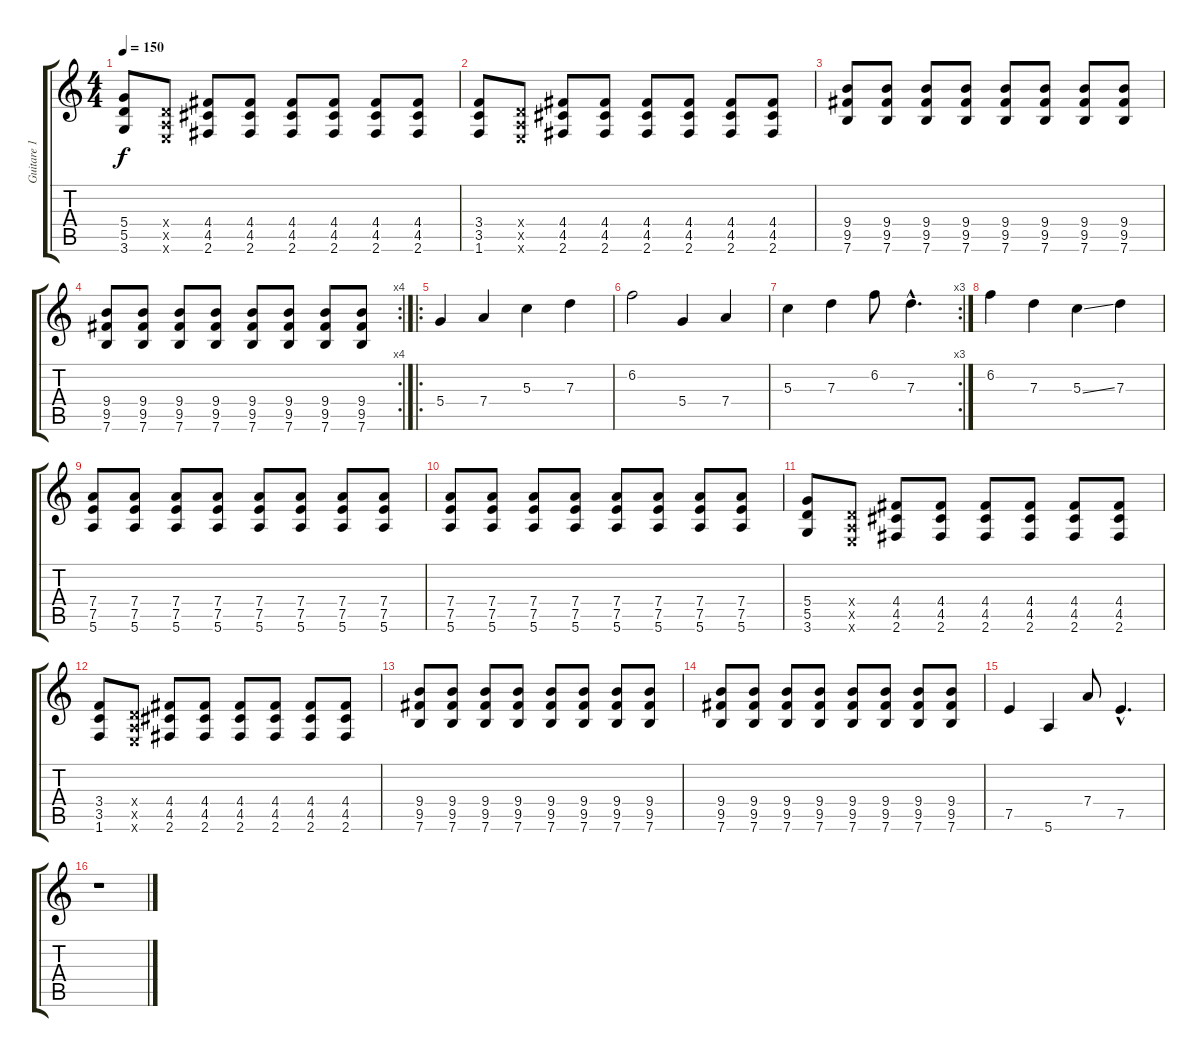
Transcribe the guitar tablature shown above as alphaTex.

\track ("Guitare 1" "Guitare 1") {instrument distortionguitar}
\staff {score tabs}
\tuning (E4 B3 G3 D3 A2 E2) {hide}
\ts (4 4)
\tempo 150
\clef g2
\ks c
(5.4 5.5 3.6).8{dy f} (0.4{x} 0.5{x} 0.6{x}).8 (4.4 4.5 2.6).8 (4.4 4.5 2.6).8 (4.4 4.5 2.6).8 (4.4 4.5 2.6).8 (4.4 4.5 2.6).8 (4.4 4.5 2.6).8 |
(3.4 3.5 1.6).8 (0.4{x} 0.5{x} 0.6{x}).8 (4.4 4.5 2.6).8 (4.4 4.5 2.6).8 (4.4 4.5 2.6).8 (4.4 4.5 2.6).8 (4.4 4.5 2.6).8 (4.4 4.5 2.6).8 |
(9.4 9.5 7.6).8 (9.4 9.5 7.6).8 (9.4 9.5 7.6).8 (9.4 9.5 7.6).8 (9.4 9.5 7.6).8 (9.4 9.5 7.6).8 (9.4 9.5 7.6).8 (9.4 9.5 7.6).8 |
\rc 4
(9.4 9.5 7.6).8 (9.4 9.5 7.6).8 (9.4 9.5 7.6).8 (9.4 9.5 7.6).8 (9.4 9.5 7.6).8 (9.4 9.5 7.6).8 (9.4 9.5 7.6).8 (9.4 9.5 7.6).8 |
\ro
5.4.4 7.4.4 5.3.4 7.3.4 |
6.2.2 5.4.4 7.4.4 |
\rc 3
5.3.4 7.3.4 6.2.8 7.3{hac}.4{d} |
6.2.4 7.3.4 5.3{ss}.4 7.3.4 |
(7.4 7.5 5.6).8 (7.4 7.5 5.6).8 (7.4 7.5 5.6).8 (7.4 7.5 5.6).8 (7.4 7.5 5.6).8 (7.4 7.5 5.6).8 (7.4 7.5 5.6).8 (7.4 7.5 5.6).8 |
(7.4 7.5 5.6).8 (7.4 7.5 5.6).8 (7.4 7.5 5.6).8 (7.4 7.5 5.6).8 (7.4 7.5 5.6).8 (7.4 7.5 5.6).8 (7.4 7.5 5.6).8 (7.4 7.5 5.6).8 |
(5.4 5.5 3.6).8 (0.4{x} 0.5{x} 0.6{x}).8 (4.4 4.5 2.6).8 (4.4 4.5 2.6).8 (4.4 4.5 2.6).8 (4.4 4.5 2.6).8 (4.4 4.5 2.6).8 (4.4 4.5 2.6).8 |
(3.4 3.5 1.6).8 (0.4{x} 0.5{x} 0.6{x}).8 (4.4 4.5 2.6).8 (4.4 4.5 2.6).8 (4.4 4.5 2.6).8 (4.4 4.5 2.6).8 (4.4 4.5 2.6).8 (4.4 4.5 2.6).8 |
(9.4 9.5 7.6).8 (9.4 9.5 7.6).8 (9.4 9.5 7.6).8 (9.4 9.5 7.6).8 (9.4 9.5 7.6).8 (9.4 9.5 7.6).8 (9.4 9.5 7.6).8 (9.4 9.5 7.6).8 |
(9.4 9.5 7.6).8 (9.4 9.5 7.6).8 (9.4 9.5 7.6).8 (9.4 9.5 7.6).8 (9.4 9.5 7.6).8 (9.4 9.5 7.6).8 (9.4 9.5 7.6).8 (9.4 9.5 7.6).8 |
7.5.4 5.6.4 7.4.8 7.5{hac}.4{d} |
r.1
